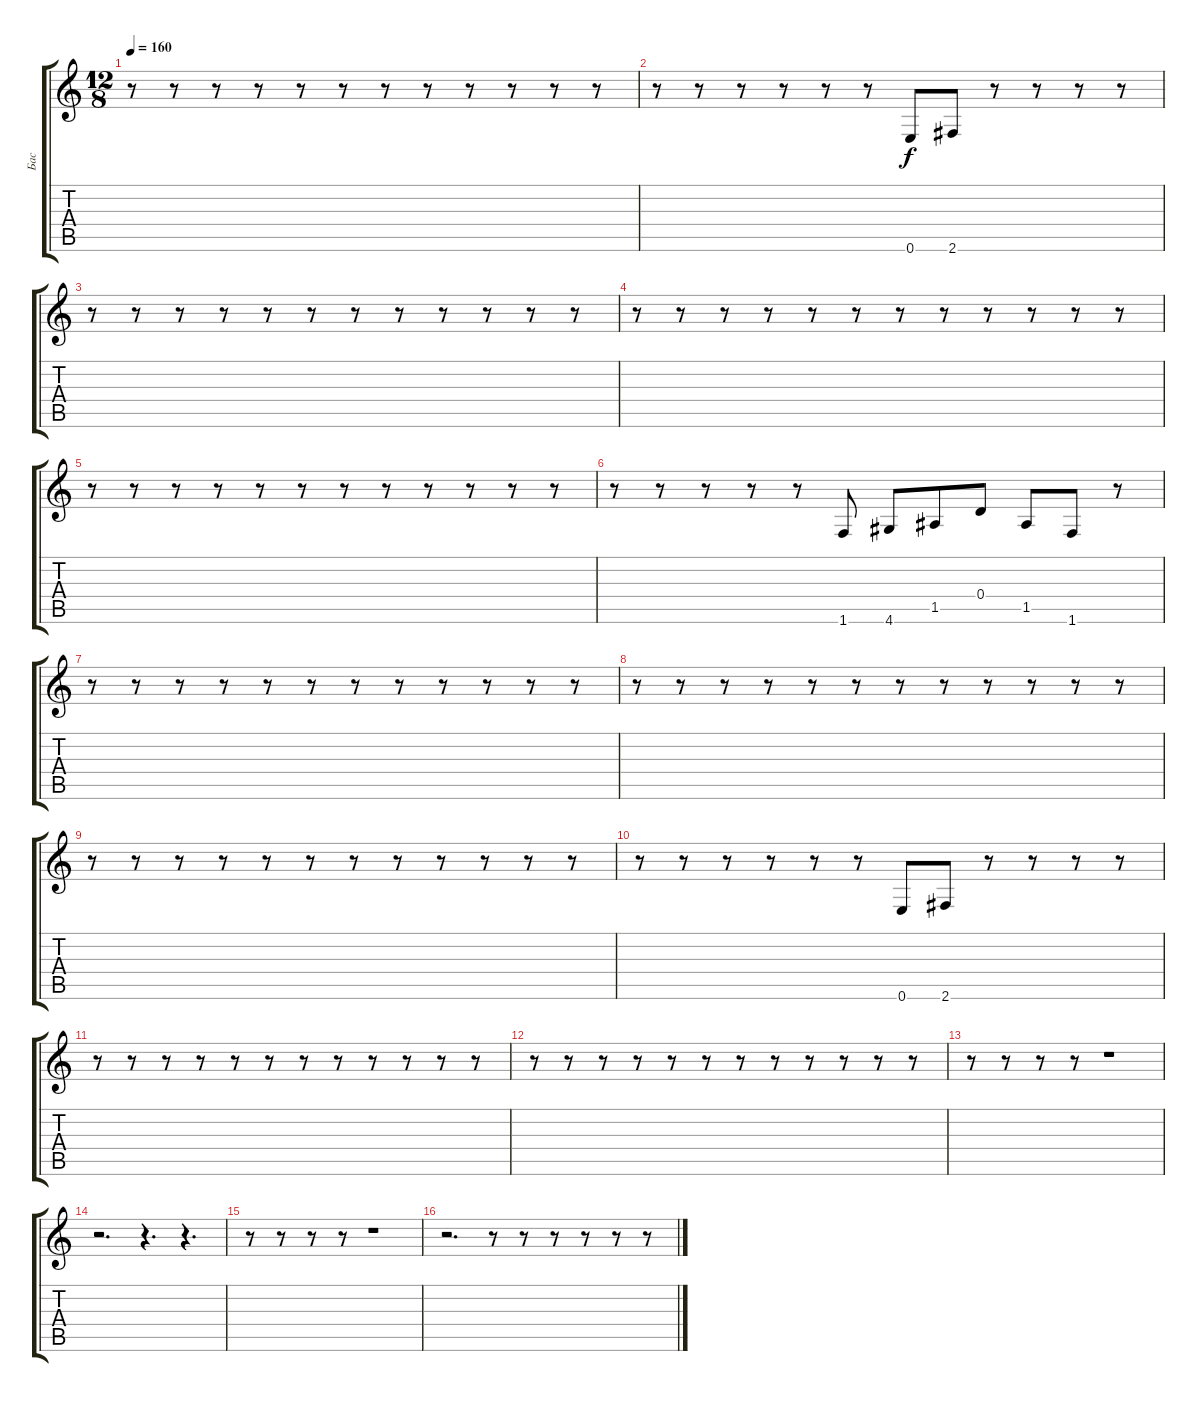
\track ("Бас" "Бас") {instrument electricbassfinger}
\staff {score tabs}
\tuning (E4 B3 G3 D3 A2 E2) {hide}
\ts (12 8)
\tempo 160
\clef g2
\ks c
r.8{dy f} r.8 r.8 r.8 r.8 r.8 r.8 r.8 r.8 r.8 r.8 r.8 |
r.8 r.8 r.8 r.8 r.8 r.8 0.6.8 2.6.8 r.8 r.8 r.8 r.8 |
r.8 r.8 r.8 r.8 r.8 r.8 r.8 r.8 r.8 r.8 r.8 r.8 |
r.8 r.8 r.8 r.8 r.8 r.8 r.8 r.8 r.8 r.8 r.8 r.8 |
r.8 r.8 r.8 r.8 r.8 r.8 r.8 r.8 r.8 r.8 r.8 r.8 |
r.8 r.8 r.8 r.8 r.8 1.6.8 4.6.8 1.5.8 0.4.8 1.5.8 1.6.8 r.8 |
r.8 r.8 r.8 r.8 r.8 r.8 r.8 r.8 r.8 r.8 r.8 r.8 |
r.8 r.8 r.8 r.8 r.8 r.8 r.8 r.8 r.8 r.8 r.8 r.8 |
r.8 r.8 r.8 r.8 r.8 r.8 r.8 r.8 r.8 r.8 r.8 r.8 |
r.8 r.8 r.8 r.8 r.8 r.8 0.6.8 2.6.8 r.8 r.8 r.8 r.8 |
r.8 r.8 r.8 r.8 r.8 r.8 r.8 r.8 r.8 r.8 r.8 r.8 |
r.8 r.8 r.8 r.8 r.8 r.8 r.8 r.8 r.8 r.8 r.8 r.8 |
r.8 r.8 r.8 r.8 r.1 |
r.2{d} r.4{d} r.4{d} |
r.8 r.8 r.8 r.8 r.1 |
r.2{d} r.8 r.8 r.8 r.8 r.8 r.8
